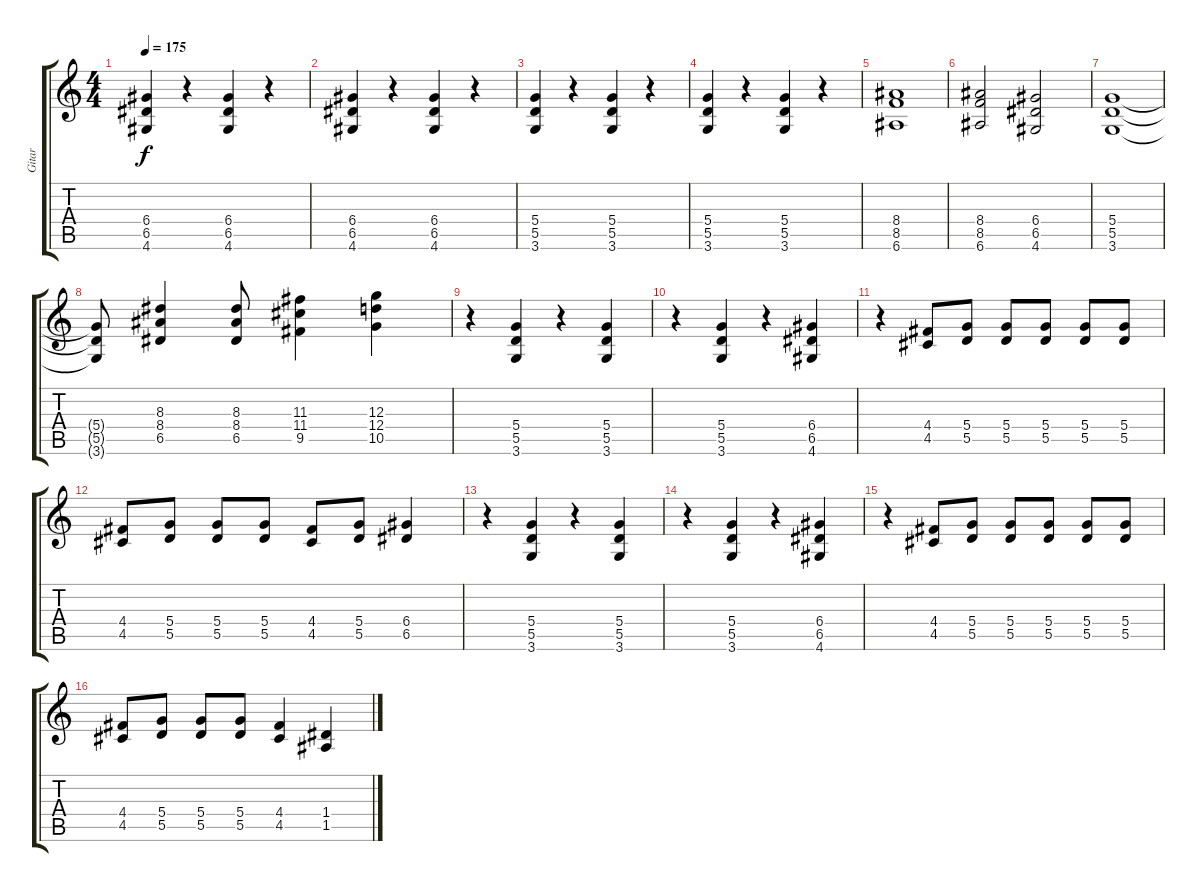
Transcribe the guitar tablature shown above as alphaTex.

\track ("Gitar" "Gitar") {instrument distortionguitar}
\staff {score tabs}
\tuning (E4 B3 G3 D3 A2 E2) {hide}
\ts (4 4)
\tempo 175
\clef g2
\ks c
(6.4 6.5 4.6).4{dy f} r.4 (6.4 6.5 4.6).4 r.4 |
(6.4 6.5 4.6).4 r.4 (6.4 6.5 4.6).4 r.4 |
(5.4 5.5 3.6).4 r.4 (5.4 5.5 3.6).4 r.4 |
(5.4 5.5 3.6).4 r.4 (5.4 5.5 3.6).4 r.4 |
(8.4 8.5 6.6).1 |
(8.4 8.5 6.6).2 (6.4 6.5 4.6).2 |
(5.4 5.5 3.6).1 |
(5.4{t} 5.5{t} 3.6{t}).8 (8.3 8.4 6.5).4{volume 14} (8.3 8.4 6.5).8 (11.3 11.4 9.5).4 (12.3 12.4 10.5).4 |
r.4 (5.4 5.5 3.6).4 r.4 (5.4 5.5 3.6).4 |
r.4 (5.4 5.5 3.6).4 r.4 (6.4 6.5 4.6).4 |
r.4 (4.4 4.5).8 (5.4 5.5).8 (5.4 5.5).8 (5.4 5.5).8 (5.4 5.5).8 (5.4 5.5).8 |
(4.4 4.5).8 (5.4 5.5).8 (5.4 5.5).8 (5.4 5.5).8 (4.4 4.5).8 (5.4 5.5).8 (6.4 6.5).4 |
r.4 (5.4 5.5 3.6).4 r.4 (5.4 5.5 3.6).4 |
r.4 (5.4 5.5 3.6).4 r.4 (6.4 6.5 4.6).4 |
r.4 (4.4 4.5).8 (5.4 5.5).8 (5.4 5.5).8 (5.4 5.5).8 (5.4 5.5).8 (5.4 5.5).8 |
(4.4 4.5).8 (5.4 5.5).8 (5.4 5.5).8 (5.4 5.5).8 (4.4 4.5).4 (1.4 1.5).4
